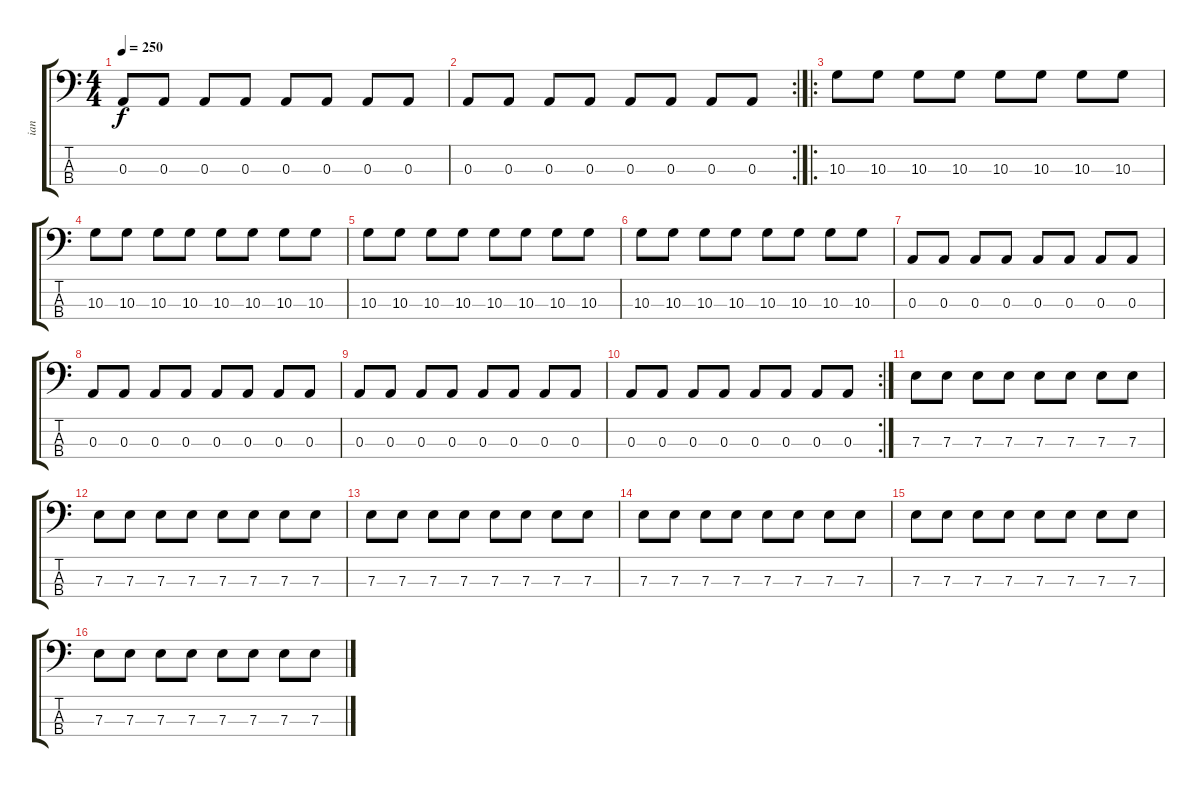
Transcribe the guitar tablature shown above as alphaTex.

\track ("ian" "ian") {instrument electricbassfinger}
\staff {score tabs}
\tuning (G2 D2 A1 E1) {hide}
\ts (4 4)
\tempo 250
\clef f4
\ks c
0.3.8{dy f} 0.3.8 0.3.8 0.3.8 0.3.8 0.3.8 0.3.8 0.3.8 |
\rc 2
0.3.8 0.3.8 0.3.8 0.3.8 0.3.8 0.3.8 0.3.8 0.3.8 |
\ro
10.3.8 10.3.8 10.3.8 10.3.8 10.3.8 10.3.8 10.3.8 10.3.8 |
10.3.8 10.3.8 10.3.8 10.3.8 10.3.8 10.3.8 10.3.8 10.3.8 |
10.3.8 10.3.8 10.3.8 10.3.8 10.3.8 10.3.8 10.3.8 10.3.8 |
10.3.8 10.3.8 10.3.8 10.3.8 10.3.8 10.3.8 10.3.8 10.3.8 |
0.3.8 0.3.8 0.3.8 0.3.8 0.3.8 0.3.8 0.3.8 0.3.8 |
0.3.8 0.3.8 0.3.8 0.3.8 0.3.8 0.3.8 0.3.8 0.3.8 |
0.3.8 0.3.8 0.3.8 0.3.8 0.3.8 0.3.8 0.3.8 0.3.8 |
\rc 2
0.3.8 0.3.8 0.3.8 0.3.8 0.3.8 0.3.8 0.3.8 0.3.8 |
7.3.8 7.3.8 7.3.8 7.3.8 7.3.8 7.3.8 7.3.8 7.3.8 |
7.3.8 7.3.8 7.3.8 7.3.8 7.3.8 7.3.8 7.3.8 7.3.8 |
7.3.8 7.3.8 7.3.8 7.3.8 7.3.8 7.3.8 7.3.8 7.3.8 |
7.3.8 7.3.8 7.3.8 7.3.8 7.3.8 7.3.8 7.3.8 7.3.8 |
7.3.8 7.3.8 7.3.8 7.3.8 7.3.8 7.3.8 7.3.8 7.3.8 |
7.3.8 7.3.8 7.3.8 7.3.8 7.3.8 7.3.8 7.3.8 7.3.8
